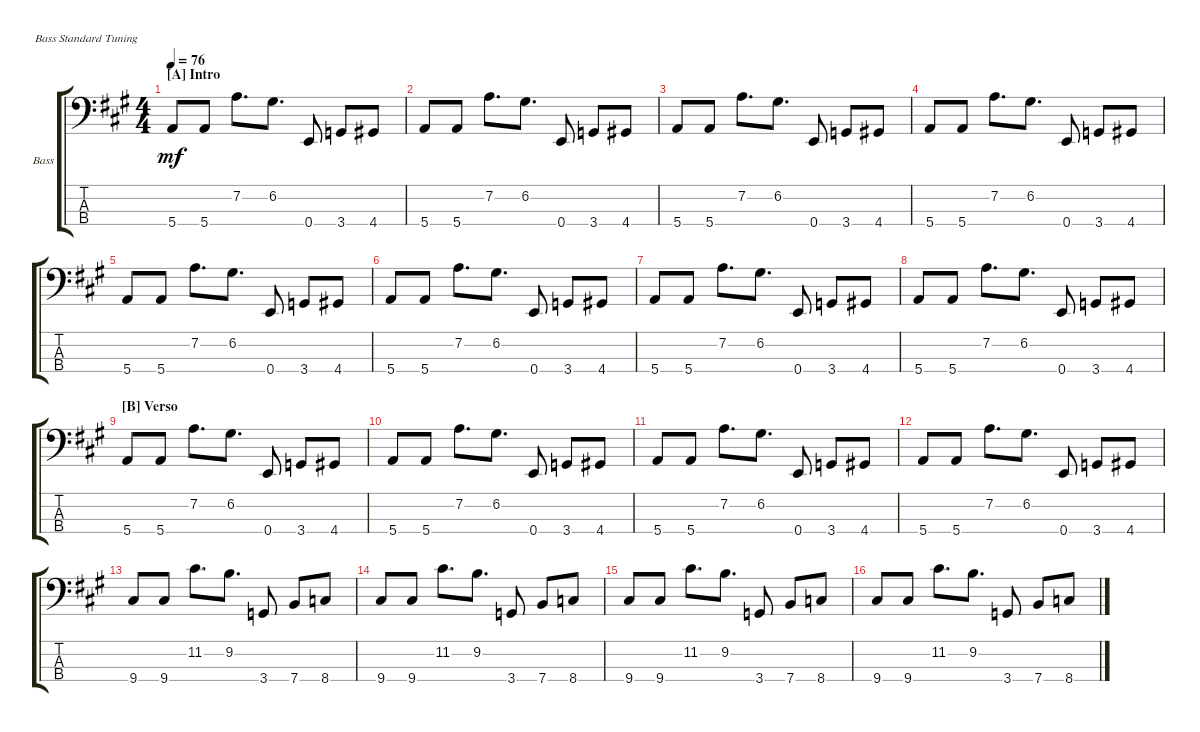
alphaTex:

\defaultSystemsLayout 4
\bracketExtendMode groupsimilarinstruments
\firstSystemTrackNameOrientation horizontal
\otherSystemsTrackNameOrientation horizontal
\track ("Bass" "Bass") {instrument electricbassfinger}
\staff {score tabs}
\tuning (G2 D2 A1 E1)
\ts (4 4)
\section ("A" "Intro")
\tempo 76
\clef f4
\scale
0.696078
\ks a
5.4.8{dy mf instrument electricbassfinger} 5.4.8 7.2.8{d} 6.2.8{d} 0.4.8 3.4.8 4.4.8 |
\scale
0.303922 5.4.8 5.4.8 7.2.8{d} 6.2.8{d} 0.4.8 3.4.8 4.4.8 |
\scale
0.5 5.4.8 5.4.8 7.2.8{d} 6.2.8{d} 0.4.8 3.4.8 4.4.8 |
\scale
0.5 5.4.8 5.4.8 7.2.8{d} 6.2.8{d} 0.4.8 3.4.8 4.4.8 |
\scale
0.5 5.4.8 5.4.8 7.2.8{d} 6.2.8{d} 0.4.8 3.4.8 4.4.8 |
\scale
0.5 5.4.8 5.4.8 7.2.8{d} 6.2.8{d} 0.4.8 3.4.8 4.4.8 |
\scale
0.5 5.4.8 5.4.8 7.2.8{d} 6.2.8{d} 0.4.8 3.4.8 4.4.8 |
\scale
0.5 5.4.8 5.4.8 7.2.8{d} 6.2.8{d} 0.4.8 3.4.8 4.4.8 |
\section ("B" "Verso")
\scale
0.5 5.4.8 5.4.8 7.2.8{d} 6.2.8{d} 0.4.8 3.4.8 4.4.8 |
\scale
0.5 5.4.8 5.4.8 7.2.8{d} 6.2.8{d} 0.4.8 3.4.8 4.4.8 |
\scale
0.5 5.4.8 5.4.8 7.2.8{d} 6.2.8{d} 0.4.8 3.4.8 4.4.8 |
\scale
0.5 5.4.8 5.4.8 7.2.8{d} 6.2.8{d} 0.4.8 3.4.8 4.4.8 |
\scale
0.5 9.4.8 9.4.8 11.2.8{d} 9.2.8{d} 3.4.8 7.4.8 8.4.8 |
\scale
0.5 9.4.8 9.4.8 11.2.8{d} 9.2.8{d} 3.4.8 7.4.8 8.4.8 |
\scale
0.5 9.4.8 9.4.8 11.2.8{d} 9.2.8{d} 3.4.8 7.4.8 8.4.8 |
\scale
0.5 9.4.8 9.4.8 11.2.8{d} 9.2.8{d} 3.4.8 7.4.8 8.4.8
